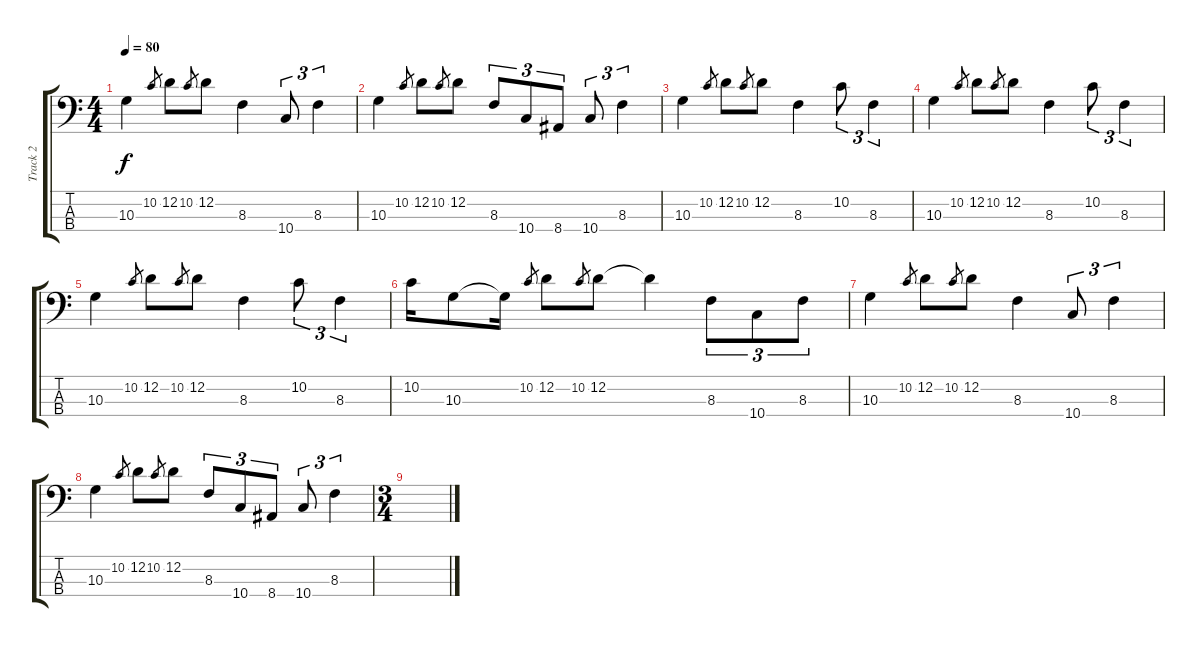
\track ("Track 2" "Track 2") {instrument electricbassfinger}
\staff {score tabs}
\tuning (G2 D2 A1 D1) {hide}
\ts (4 4)
\tempo 80
\clef f4
\ks c
10.3.4{dy f instrument electricbassfinger} 10.2.8{gr} 12.2.8 10.2.8{gr} 12.2.8 8.3.4 10.4.8{tu (3 2)} 8.3.4{tu (3 2)} |
10.3.4 10.2.8{gr} 12.2.8 10.2.8{gr} 12.2.8 8.3.8{tu (3 2)} 10.4.8{tu (3 2)} 8.4.8{tu (3 2)} 10.4.8{tu (3 2)} 8.3.4{tu (3 2)} |
10.3.4 10.2.8{gr} 12.2.8 10.2.8{gr} 12.2.8 8.3.4 10.2.8{tu (3 2)} 8.3.4{tu (3 2)} |
10.3.4 10.2.8{gr} 12.2.8 10.2.8{gr} 12.2.8 8.3.4 10.2.8{tu (3 2)} 8.3.4{tu (3 2)} |
10.3.4 10.2.8{gr} 12.2.8 10.2.8{gr} 12.2.8 8.3.4 10.2.8{tu (3 2)} 8.3.4{tu (3 2)} |
10.2.16 10.3.8 10.3{t}.16 10.2.8{gr} 12.2.8 10.2.8{gr} 12.2.8 12.2{t}.4 8.3.8{tu (3 2)} 10.4.8{tu (3 2)} 8.3.8{tu (3 2)} |
10.3.4 10.2.8{gr} 12.2.8 10.2.8{gr} 12.2.8 8.3.4 10.4.8{tu (3 2)} 8.3.4{tu (3 2)} |
10.3.4 10.2.8{gr} 12.2.8 10.2.8{gr} 12.2.8 8.3.8{tu (3 2)} 10.4.8{tu (3 2)} 8.4.8{tu (3 2)} 10.4.8{tu (3 2)} 8.3.4{tu (3 2)} |
\ts (3 4)
